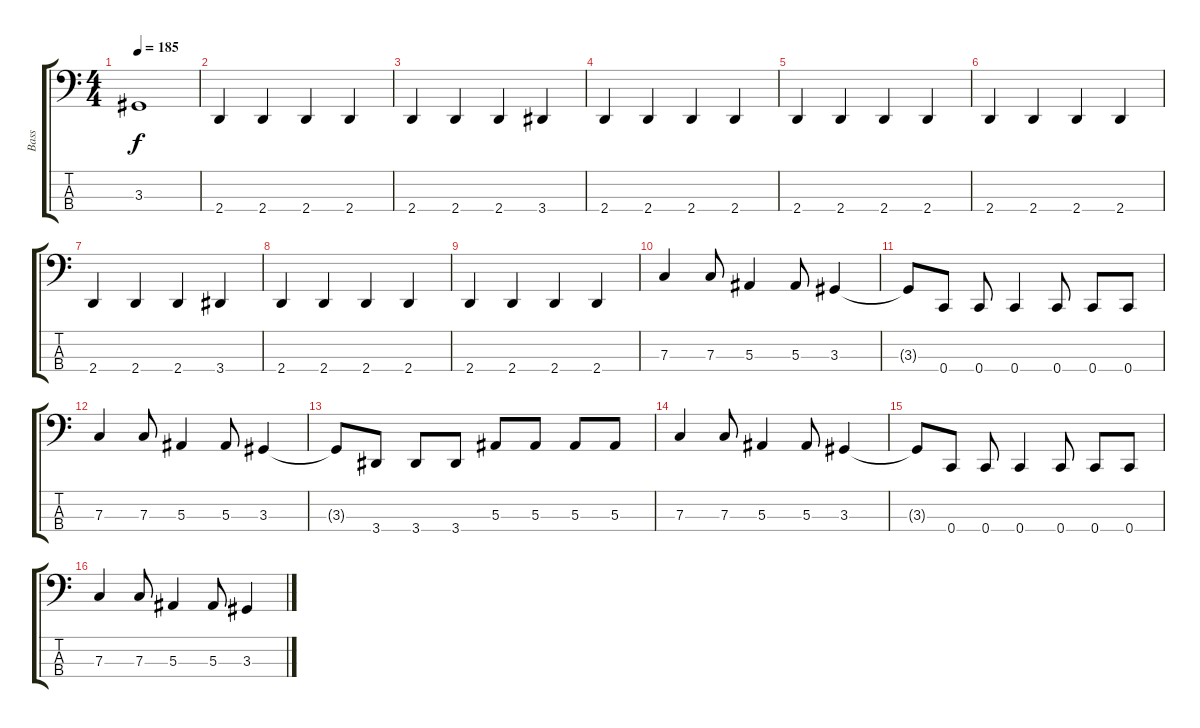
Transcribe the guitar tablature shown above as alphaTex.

\track ("Bass" "Bass") {instrument electricbasspick}
\staff {score tabs}
\tuning (Eb2 Bb1 F1 C1) {hide}
\ts (4 4)
\tempo 185
\clef f4
\ks c
3.3{t}.1{dy f} |
2.4.4 2.4.4 2.4.4 2.4.4 |
2.4.4 2.4.4 2.4.4 3.4.4 |
2.4.4 2.4.4 2.4.4 2.4.4 |
2.4.4 2.4.4 2.4.4 2.4.4 |
2.4.4 2.4.4 2.4.4 2.4.4 |
2.4.4 2.4.4 2.4.4 3.4.4 |
2.4.4 2.4.4 2.4.4 2.4.4 |
2.4.4 2.4.4 2.4.4 2.4.4 |
7.3.4 7.3.8 5.3.4 5.3.8 3.3.4 |
3.3{t}.8 0.4.8 0.4.8 0.4.4 0.4.8 0.4.8 0.4.8 |
7.3.4 7.3.8 5.3.4 5.3.8 3.3.4 |
3.3{t}.8 3.4.8 3.4.8 3.4.8 5.3.8 5.3.8 5.3.8 5.3.8 |
7.3.4 7.3.8 5.3.4 5.3.8 3.3.4 |
3.3{t}.8 0.4.8 0.4.8 0.4.4 0.4.8 0.4.8 0.4.8 |
7.3.4 7.3.8 5.3.4 5.3.8 3.3.4
